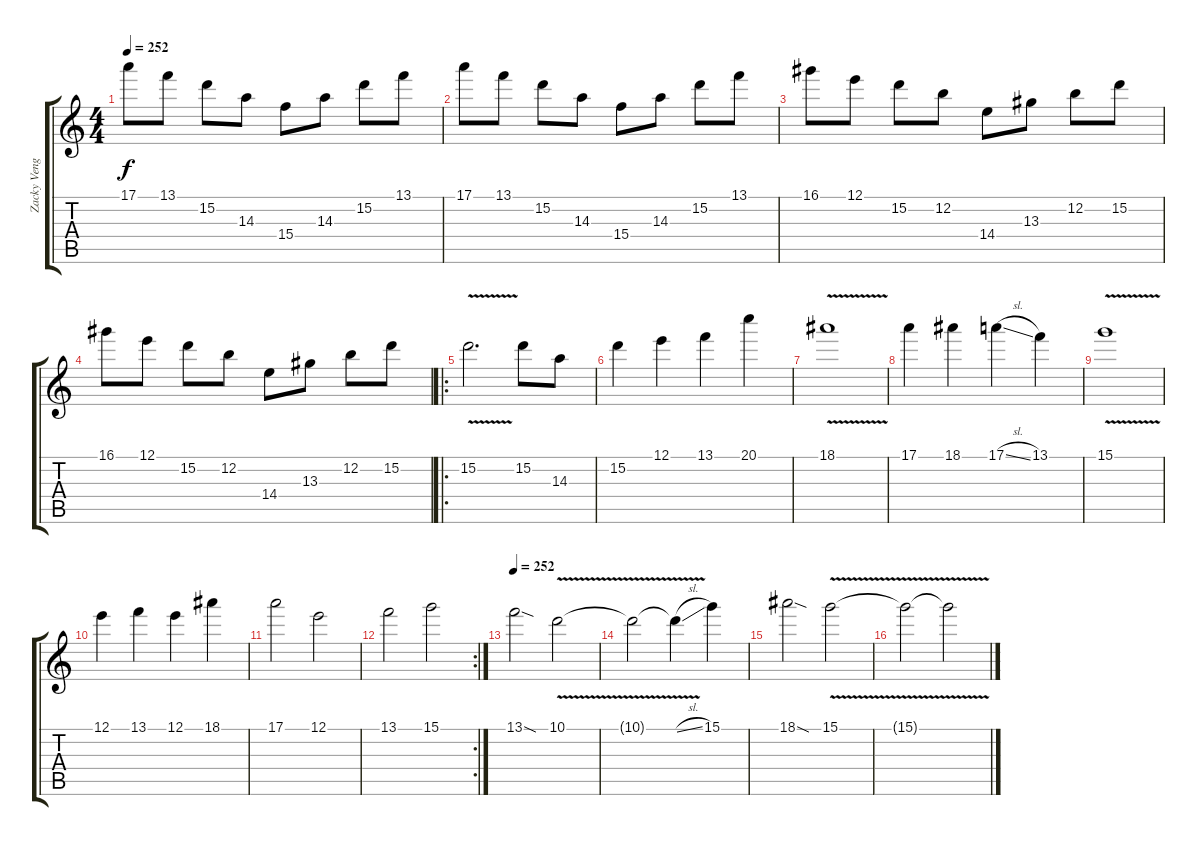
\track ("Zacky Vengeance" "Zacky Veng") {instrument distortionguitar}
\staff {score tabs}
\tuning (E4 B3 G3 D3 A2 D2) {hide}
\ts (4 4)
\tempo 252
\clef g2
\ks c
17.1.8{dy f} 13.1.8 15.2.8 14.3.8 15.4.8 14.3.8 15.2.8 13.1.8 |
17.1.8 13.1.8 15.2.8 14.3.8 15.4.8 14.3.8 15.2.8 13.1.8 |
16.1.8 12.1.8 15.2.8 12.2.8 14.4.8 13.3.8 12.2.8 15.2.8 |
16.1.8 12.1.8 15.2.8 12.2.8 14.4.8 13.3.8 12.2.8 15.2.8 |
\ro
15.2{v}.2{d} 15.2.8 14.3.8 |
15.2.4 12.1.4 13.1.4 20.1.4 |
18.1{v}.1 |
17.1.4 18.1.4 17.1{sl}.4 13.1.4 |
15.1{v}.1 |
12.1.4 13.1.4 12.1.4 18.1.4 |
17.1.2 12.1.2 |
\rc 2
13.1.2 15.1.2 |
\tempo 252
13.1{sod}.2 10.1{v}.2 |
10.1{v t}.2 10.1{sl t}.4 15.1.4 |
18.1{sod}.2 15.1{v}.2 |
15.1{v t}.2 15.1{v t}.2
